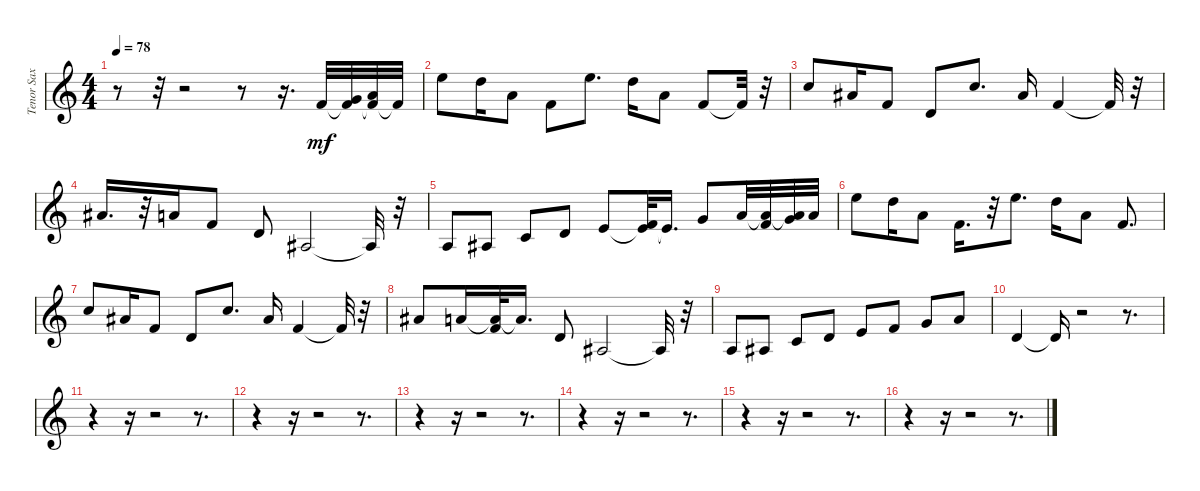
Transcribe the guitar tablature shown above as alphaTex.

\track ("Tenor Sax           " "Tenor Sax ") {instrument tenorsax}
\staff {score}
\tuning (E4 B3 G3 D3 A2 E2 B1) {hide}
\ts (4 4)
\tempo 78
\clef g2
\ks c
r.8{dy mf} r.32 r.2 r.8 r.16{d} 1.1.32 (1.1{t} 8.2).32 (1.1{t} 10.2).32 1.1{t}.32 |
12.1.8 10.1.16 5.1.8 1.1.8 12.1.8{d} 10.1.16 5.1.8 1.1.8 1.1{t}.32 r.32 |
8.1.8 6.1.16 1.1.8 3.2.8 8.1.8{d} 6.1.16 1.1.4 1.1{t}.32 r.32 |
6.1.16{d} r.32 5.1.16 1.1.8 3.2.8 3.3.2 3.3{t}.32 r.32 |
2.3.8 3.3.8 1.2.8 3.2.8 0.1.8 (0.1{t} 6.2).32 0.1{t}.16{d} 3.1.8 5.1.32 (5.1{t} 6.2).32 (5.1{t} 8.2).32 5.1.32 |
12.1.8 10.1.16 5.1.8 1.1.16{d} r.32 12.1.8{d} 10.1.16 5.1.8 1.1.8{d} |
8.1.8 6.1.16 1.1.8 3.2.8 8.1.8{d} 6.1.16 1.1.4 1.1{t}.32 r.32 |
6.1.8 5.1.16 (5.1{t} 6.2).32 5.1{t}.16{d} 3.2.8 3.3.2 3.3{t}.32 r.32 |
2.3.8 3.3.8 1.2.8 3.2.8 0.1.8 1.1.8 3.1.8 5.1.8 |
3.2.4 3.2{t}.16 r.2 r.8{d} |
r.4 r.16 r.2 r.8{d} |
r.4 r.16 r.2 r.8{d} |
r.4 r.16 r.2 r.8{d} |
r.4 r.16 r.2 r.8{d} |
r.4 r.16 r.2 r.8{d} |
r.4 r.16 r.2 r.8{d}
